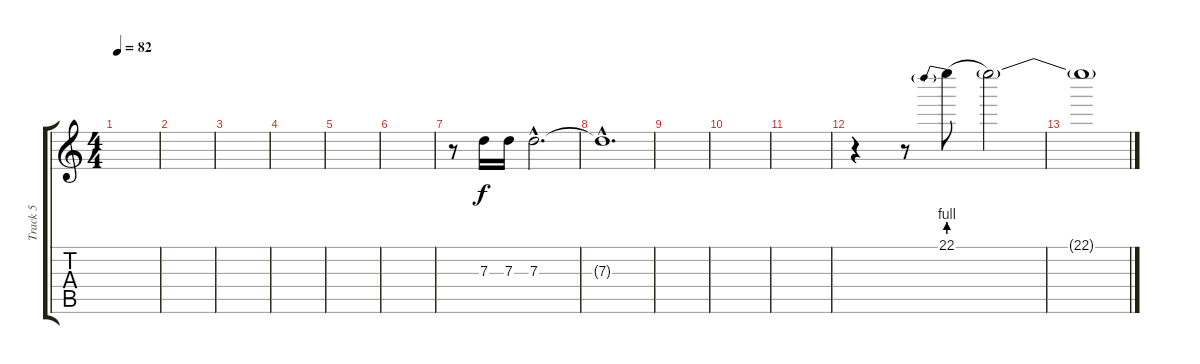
\track ("Track 5" "Track 5") {instrument distortionguitar}
\staff {score tabs}
\tuning (E4 B3 G3 D3 A2 D2) {hide}
\ts (4 4)
\tempo 82
\clef g2
\ks c
|
|
|
|
|
|
r.8 7.3.16 7.3.16 7.3{hac}.2{d} |
7.3{hac t}.1{d} |
|
|
|
r.4 r.8 22.1{be (prebend 0 4 60 4)}.8 22.1{t}.2 |
22.1{t}.1
